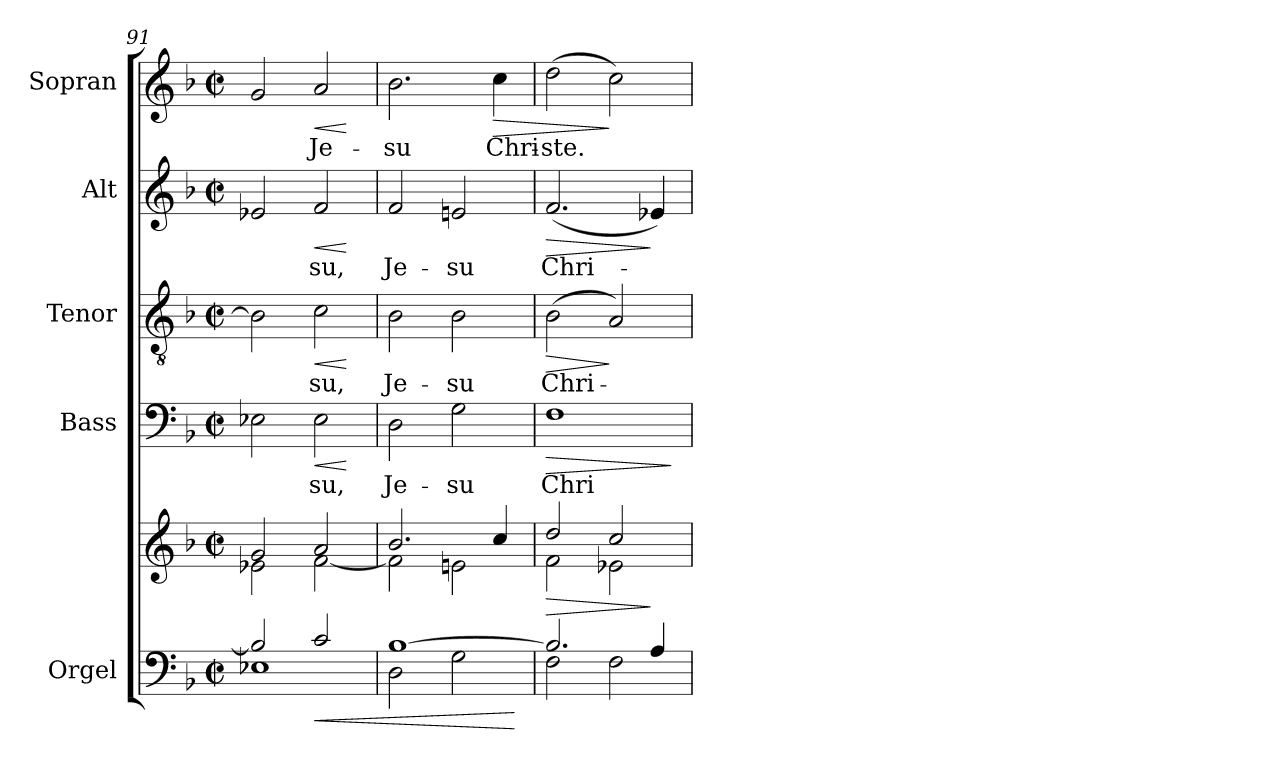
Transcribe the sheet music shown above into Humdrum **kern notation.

**kern	**kern	**dynam	**kern	**text	**dynam	**kern	**text	**dynam	**kern	**text	**dynam	**kern	**text	**dynam
*part5	*part5	*part5	*part4	*part4	*part4	*part3	*part3	*part3	*part2	*part2	*part2	*part1	*part1	*part1
*staff6	*staff5	*staff5/6	*staff4	*staff4	*staff4	*staff3	*staff3	*staff3	*staff2	*staff2	*staff2	*staff1	*staff1	*staff1
*I"Orgel	*	*	*I"Bass	*	*	*I"Tenor	*	*	*I"Alt	*	*	*I"Sopran	*	*
*I'Org.	*	*	*I'B.	*	*	*I'T.	*	*	*I'A.	*	*	*I'S.	*	*
!!LO:PB:g=z
*clefF4	*clefG2	*	*clefF4	*	*	*clefGv2	*	*	*clefG2	*	*	*clefG2	*	*
*k[b-]	*k[b-]	*	*k[b-]	*	*	*k[b-]	*	*	*k[b-]	*	*	*k[b-]	*	*
*F:	*F:	*	*F:	*	*	*F:	*	*	*F:	*	*	*F:	*	*
*M2/2	*M2/2	*	*M2/2	*	*	*M2/2	*	*	*M2/2	*	*	*M2/2	*	*
*met(c|)	*met(c|)	*	*met(c|)	*	*	*met(c|)	*	*	*met(c|)	*	*	*met(c|)	*	*
=91	=91	=91	=91	=91	=91	=91	=91	=91	=91	=91	=91	=91	=91	=91
*^	*^	*	*	*	*	*	*	*	*	*	*	*	*	*
2B-/]	1E-X	2g/	2e-X\	.	2E-X\	.	.	2B-\]	.	.	2e-X/	.	.	2g/	.	.
!	!	!	!	!LO:HP:b=2	!	!LO:LY:b	!LO:HP:b	!	!LO:LY:b	!LO:HP:b	!	!LO:LY:b	!LO:HP:b	!	!LO:LY:b	!LO:HP:b
2c/	.	2a/	[<2f\	<	2E-\	-su,	<	2c\	-su,	<	2f/	-su,	<	2a/	Je-	<
*v	*v	*	*	*	*	*	*	*	*	*	*	*	*	*	*	*
*	*v	*v	*	*	*	*	*	*	*	*	*	*	*	*	*
.	.	.	.	.	[	.	.	[	.	.	[	.	.	[
=92	=92	=92	=92	=92	=92	=92	=92	=92	=92	=92	=92	=92	=92	=92
*^	*^	*	*	*	*	*	*	*	*	*	*	*	*	*
!	!	!	!	!	!	!LO:LY:b	!	!	!LO:LY:b	!	!	!LO:LY:b	!	!	!LO:LY:b	!
[>1B-	2D\	2.b-/	2f\]	.	2D\	Je-	.	2B-\	Je-	.	2f/	Je-	.	2.b-\	-su	.
!	!	!	!	!	!	!LO:LY:b	!	!	!LO:LY:b	!	!	!LO:LY:b	!	!	!	!
.	2G\	.	2en\	.	2G\	-su	.	2B-\	-su	.	2en/	-su	.	.	.	.
!	!	!	!	!	!	!	!	!	!	!	!	!	!	!	!LO:LY:b	!LO:HP:b
.	.	4cc/	.	.	.	.	.	.	.	.	.	.	.	4cc\	Chri-	>
*v	*v	*	*	*	*	*	*	*	*	*	*	*	*	*	*	*
*	*v	*v	*	*	*	*	*	*	*	*	*	*	*	*	*
.	.	[	.	.	.	.	.	.	.	.	.	.	.	.
=93	=93	=93	=93	=93	=93	=93	=93	=93	=93	=93	=93	=93	=93	=93
*^	*	*	*	*	*	*	*	*	*	*	*	*	*	*
!	!	!	!LO:HP:b	!	!LO:LY:b	!LO:HP:b	!	!LO:LY:b	!LO:HP:b	!	!LO:LY:b	!LO:HP:b	!	!LO:LY:b	!
*	*	*^	*	*	*	*	*	*	*	*	*	*	*	*	*
2.B-/]	2F\	2dd/	2f\	>	1F	Chri-	>	(>2B-\	Chri-	>	(<2.f/	Chri-	>	(>2dd\	-ste.	.
.	2F\	2cc/	2e-X\	.	.	.	.	2A/)	.	]	.	.	.	2cc\)	.	]
4A/	.	.	.	]	.	.	.	.	.	.	4e-X/)	.	]	.	.	.
*v	*v	*	*	*	*	*	*	*	*	*	*	*	*	*	*	*
*	*v	*v	*	*	*	*	*	*	*	*	*	*	*	*	*
.	.	.	.	.	]	.	.	.	.	.	.	.	.	.
=	=	=	=	=	=	=	=	=	=	=	=	=	=	=
*-	*-	*-	*-	*-	*-	*-	*-	*-	*-	*-	*-	*-	*-	*-
